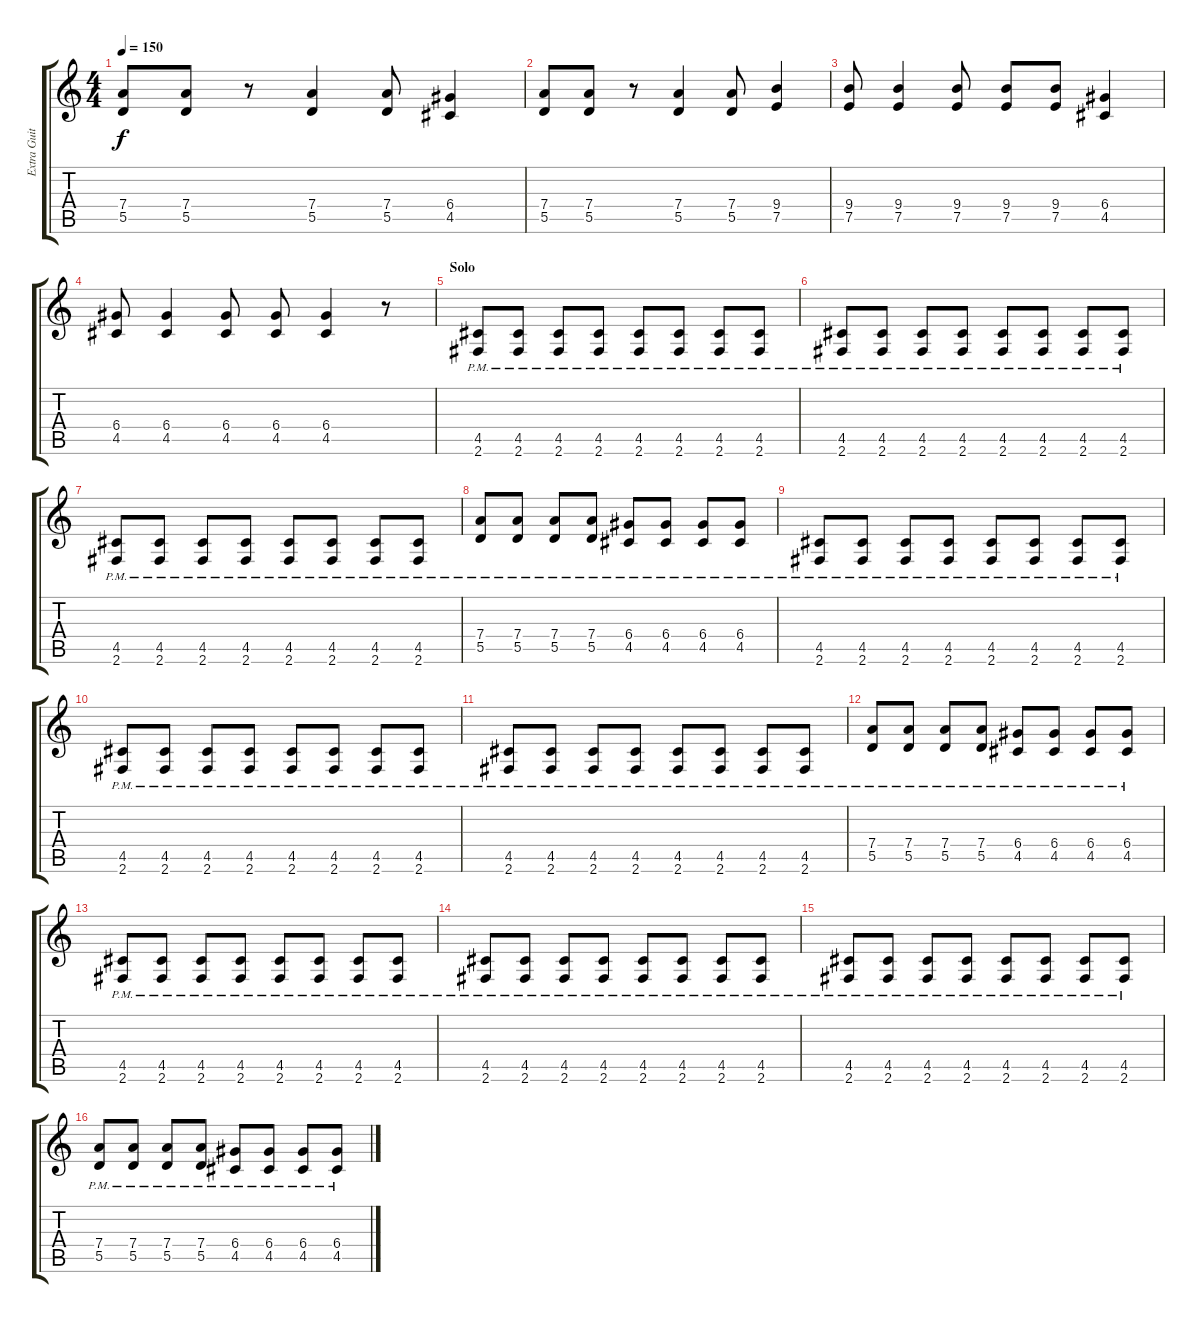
\track ("Extra Guitar" "Extra Guit") {instrument distortionguitar}
\staff {score tabs}
\tuning (E4 B3 G3 D3 A2 E2) {hide}
\ts (4 4)
\tempo 150
\clef g2
\ks c
(7.4 5.5).8{dy f} (7.4 5.5).8 r.8 (7.4 5.5).4 (7.4 5.5).8 (6.4 4.5).4 |
(7.4 5.5).8 (7.4 5.5).8 r.8 (7.4 5.5).4 (7.4 5.5).8 (9.4 7.5).4 |
(9.4 7.5).8 (9.4 7.5).4 (9.4 7.5).8 (9.4 7.5).8 (9.4 7.5).8 (6.4 4.5).4 |
(6.4 4.5).8 (6.4 4.5).4 (6.4 4.5).8 (6.4 4.5).8 (6.4 4.5).4 r.8 |
\section ("" "Solo")
(4.5{pm} 2.6{pm}).8 (4.5{pm} 2.6{pm}).8 (4.5{pm} 2.6{pm}).8 (4.5{pm} 2.6{pm}).8 (4.5{pm} 2.6{pm}).8 (4.5{pm} 2.6{pm}).8 (4.5{pm} 2.6{pm}).8 (4.5{pm} 2.6{pm}).8 |
(4.5{pm} 2.6{pm}).8 (4.5{pm} 2.6{pm}).8 (4.5{pm} 2.6{pm}).8 (4.5{pm} 2.6{pm}).8 (4.5{pm} 2.6{pm}).8 (4.5{pm} 2.6{pm}).8 (4.5{pm} 2.6{pm}).8 (4.5{pm} 2.6{pm}).8 |
(4.5{pm} 2.6{pm}).8 (4.5{pm} 2.6{pm}).8 (4.5{pm} 2.6{pm}).8 (4.5{pm} 2.6{pm}).8 (4.5{pm} 2.6{pm}).8 (4.5{pm} 2.6{pm}).8 (4.5{pm} 2.6{pm}).8 (4.5{pm} 2.6{pm}).8 |
(7.4{pm} 5.5{pm}).8 (7.4{pm} 5.5{pm}).8 (7.4{pm} 5.5{pm}).8 (7.4{pm} 5.5{pm}).8 (6.4{pm} 4.5{pm}).8 (6.4{pm} 4.5{pm}).8 (6.4{pm} 4.5{pm}).8 (6.4{pm} 4.5{pm}).8 |
(4.5{pm} 2.6{pm}).8 (4.5{pm} 2.6{pm}).8 (4.5{pm} 2.6{pm}).8 (4.5{pm} 2.6{pm}).8 (4.5{pm} 2.6{pm}).8 (4.5{pm} 2.6{pm}).8 (4.5{pm} 2.6{pm}).8 (4.5{pm} 2.6{pm}).8 |
(4.5{pm} 2.6{pm}).8 (4.5{pm} 2.6{pm}).8 (4.5{pm} 2.6{pm}).8 (4.5{pm} 2.6{pm}).8 (4.5{pm} 2.6{pm}).8 (4.5{pm} 2.6{pm}).8 (4.5{pm} 2.6{pm}).8 (4.5{pm} 2.6{pm}).8 |
(4.5{pm} 2.6{pm}).8 (4.5{pm} 2.6{pm}).8 (4.5{pm} 2.6{pm}).8 (4.5{pm} 2.6{pm}).8 (4.5{pm} 2.6{pm}).8 (4.5{pm} 2.6{pm}).8 (4.5{pm} 2.6{pm}).8 (4.5{pm} 2.6{pm}).8 |
(7.4{pm} 5.5{pm}).8 (7.4{pm} 5.5{pm}).8 (7.4{pm} 5.5{pm}).8 (7.4{pm} 5.5{pm}).8 (6.4{pm} 4.5{pm}).8 (6.4{pm} 4.5{pm}).8 (6.4{pm} 4.5{pm}).8 (6.4{pm} 4.5{pm}).8 |
(4.5{pm} 2.6{pm}).8 (4.5{pm} 2.6{pm}).8 (4.5{pm} 2.6{pm}).8 (4.5{pm} 2.6{pm}).8 (4.5{pm} 2.6{pm}).8 (4.5{pm} 2.6{pm}).8 (4.5{pm} 2.6{pm}).8 (4.5{pm} 2.6{pm}).8 |
(4.5{pm} 2.6{pm}).8 (4.5{pm} 2.6{pm}).8 (4.5{pm} 2.6{pm}).8 (4.5{pm} 2.6{pm}).8 (4.5{pm} 2.6{pm}).8 (4.5{pm} 2.6{pm}).8 (4.5{pm} 2.6{pm}).8 (4.5{pm} 2.6{pm}).8 |
(4.5{pm} 2.6{pm}).8 (4.5{pm} 2.6{pm}).8 (4.5{pm} 2.6{pm}).8 (4.5{pm} 2.6{pm}).8 (4.5{pm} 2.6{pm}).8 (4.5{pm} 2.6{pm}).8 (4.5{pm} 2.6{pm}).8 (4.5{pm} 2.6{pm}).8 |
(7.4{pm} 5.5{pm}).8 (7.4{pm} 5.5{pm}).8 (7.4{pm} 5.5{pm}).8 (7.4{pm} 5.5{pm}).8 (6.4{pm} 4.5{pm}).8 (6.4{pm} 4.5{pm}).8 (6.4{pm} 4.5{pm}).8 (6.4{pm} 4.5{pm}).8
